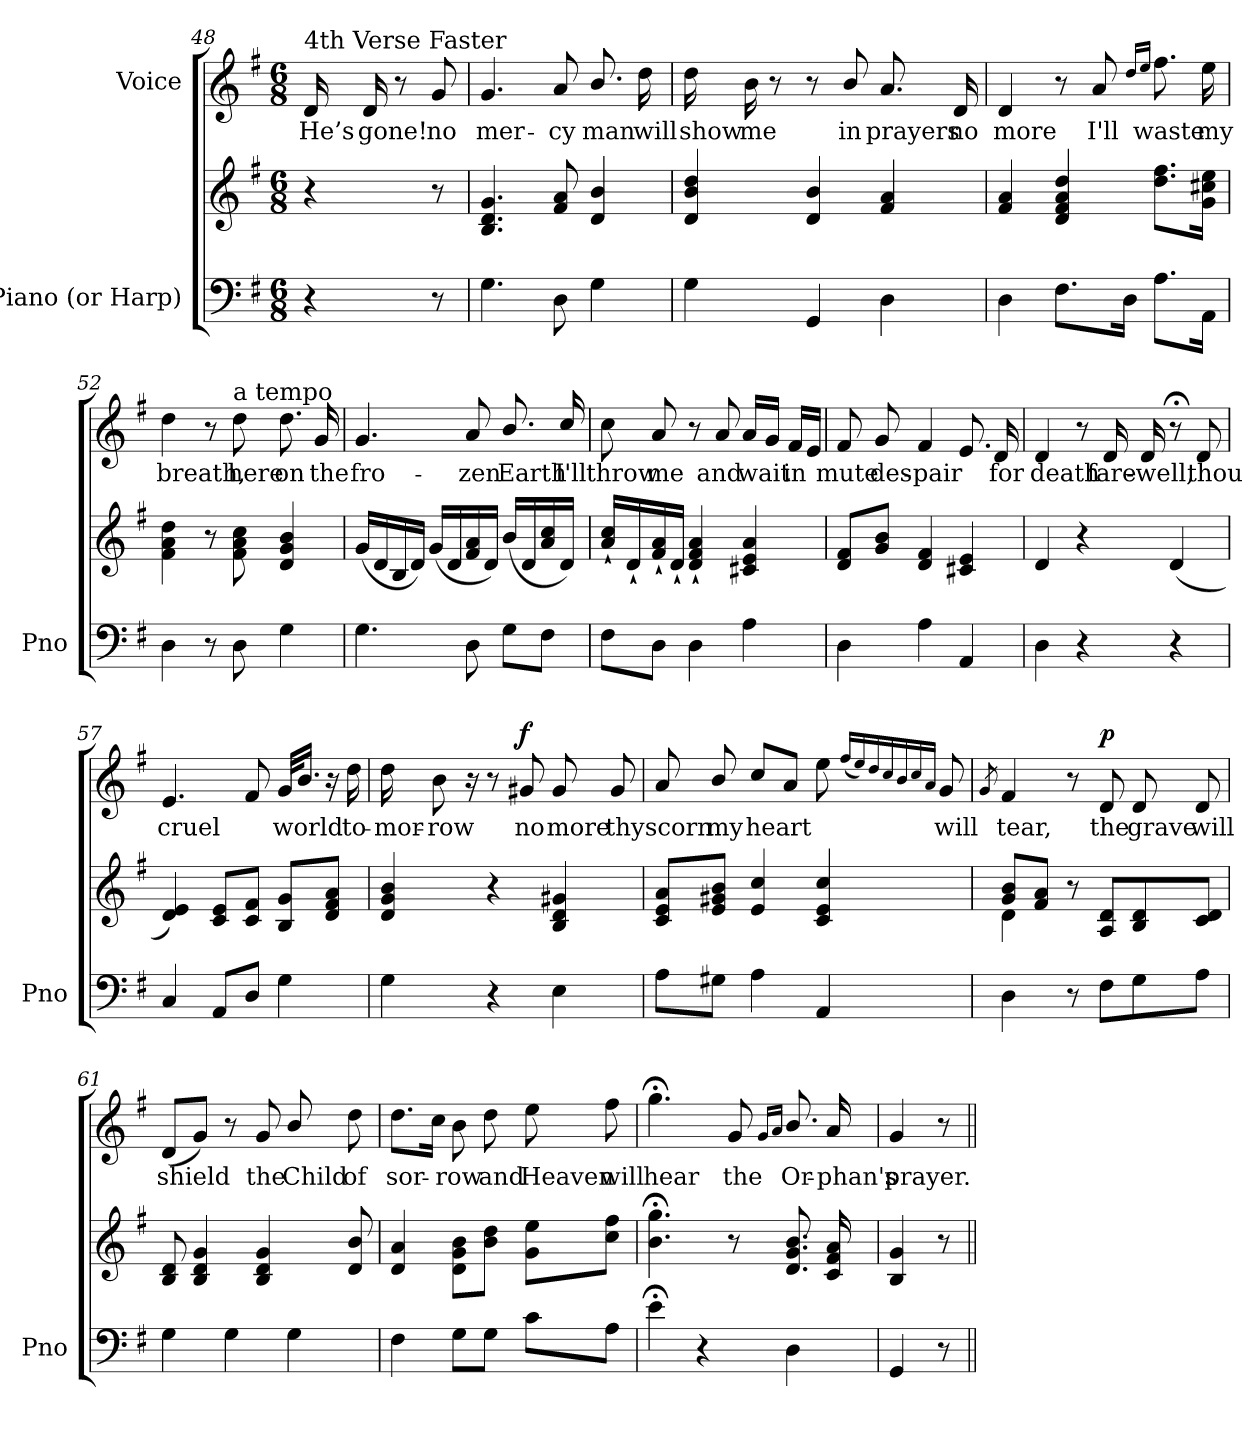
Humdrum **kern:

**kern	**kern	**kern	**text	**dynam
*part2	*part2	*part1	*part1	*part1
*staff3	*staff2	*staff1	*staff1	*staff1
*I"Piano (or Harp)	*	*I"Voice	*	*
*I'Pno	*	*	*	*
!!LO:PB:g=z
*clefF4	*clefG2	*clefG2	*	*
*k[f#]	*k[f#]	*k[f#]	*	*
*M6/8	*M6/8	*M6/8	*	*
=48X3	=48X3	=48X3	=48X3	=48X3
!	!	!LO:TX:a:t=4th Verse  Faster	!	!
!	!	!	!LO:LY:b	!
4r	4r	16d/	He’s	.
!	!	!	!LO:LY:b	!
.	.	16d/	gone!	.
.	.	8r	.	.
!	!	!	!LO:LY:b	!
8r	8r	8g/	no	.
=49	=49	=49	=49	=49
!	!	!	!LO:LY:b	!
4.G\	4.B/ 4.d/ 4.g/	4.g/	mer-	.
!	!	!	!LO:LY:b	!
8D\	8f#/ 8a/	8a/	-cy	.
!	!	!	!LO:LY:b	!
4G\	4d/ 4b/	8.b/	man	.
!	!	!	!LO:LY:b	!
.	.	16dd\	will	.
=50	=50	=50	=50	=50
!	!	!	!LO:LY:b	!
4G\	4d/ 4b/ 4dd/	16dd\	show	.
!	!	!	!LO:LY:b	!
.	.	16b\	me	.
.	.	8r	.	.
4GG/	4d/ 4b/	8r	.	.
!	!	!	!LO:LY:b	!
.	.	8b/	in	.
!	!	!	!LO:LY:b	!
4D\	4f#/ 4a/	8.a/	prayers	.
!	!	!	!LO:LY:b	!
.	.	16d/	no	.
=51	=51	=51	=51	=51
!	!	!	!LO:LY:b	!
4D\	4f#/ 4a/	4d/	more	.
8.F#\L	4d/ 4f#/ 4a/ 4dd/	8r	.	.
!	!	!	!LO:LY:b	!
.	.	8a/	I'll	.
16D\Jk	.	.	.	.
.	.	16qdd/LL	.	.
.	.	16qee/JJ	.	.
!	!	!	!LO:LY:b	!
8.A\L	8.dd\ 8.ff#\L	8.ff#\	waste	.
!	!	!	!LO:LY:b	!
16AA\Jk	16g\ 16cc#X\ 16ee\Jk	16ee\	my	.
!!LO:LB:g=z
=52	=52	=52	=52	=52
!	!	!	!LO:LY:b	!
4D\	4f#\ 4a\ 4dd\	4dd\	breath,	.
8r	8r	8r	.	.
!	!	!LO:TX:a:t=a tempo	!	!
!	!	!	!LO:LY:b	!
8D\	8f#\ 8a\ 8cc\	8dd\	here	.
!	!	!	!LO:LY:b	!
4G\	4d/ 4g/ 4b/	8.dd\	on	.
!	!	!	!LO:LY:b	!
.	.	16g/	the	.
=53	=53	=53	=53	=53
!	!	!	!LO:LY:b	!
4.G\	(16g/LL	4.g/	fro-	.
.	16d/	.	.	.
.	16B/	.	.	.
.	16d/JJ)	.	.	.
.	(16g/LL	.	.	.
.	16d/	.	.	.
!	!	!	!LO:LY:b	!
8D\	16f#/ 16a/	8a/	-zen	.
.	16d/JJ)	.	.	.
!	!	!	!LO:LY:b	!
8G\L	(16b/LL	8.b/	Earth	.
.	16d/	.	.	.
8F#\J	16a/ 16cc/	.	.	.
!	!	!	!LO:LY:b	!
.	16d/JJ)	16cc/	I'll	.
=54	=54	=54	=54	=54
!	!	!	!LO:LY:b	!
8F#\L	16a/` 16cc/`LL	8cc\	throw	.
.	16d`/	.	.	.
!	!	!	!LO:LY:b	!
8D\J	16f#/` 16a/`	8a/	me	.
.	16d`/JJ	.	.	.
4D\	4d/` 4f#/` 4a/`	8r	.	.
!	!	!	!LO:LY:b	!
.	.	8a/	and	.
!	!	!	!LO:LY:b	!
4A\	4c#X/ 4e/ 4a/	16a/LL	wait	.
.	.	16g/JJ	.	.
!	!	!	!LO:LY:b	!
.	.	16f#/LL	in	.
.	.	16e/JJ	.	.
!!LO:LB:g=z
=55	=55	=55	=55	=55
!	!	!	!LO:LY:b	!
4D\	8d/ 8f#/L	8f#/	mute	.
!	!	!	!LO:LY:b	!
.	8g/ 8b/J	8g/	des-	.
!	!	!	!LO:LY:b	!
4A\	4d/ 4f#/	4f#/	-pair	.
4AA/	4c#X/ 4e/	8.e/	.	.
!	!	!	!LO:LY:b	!
.	.	16d/	for	.
!!LO:LB:g=z
=56	=56	=56	=56	=56
!	!	!	!LO:LY:b	!
4D\	4d/	4d/	death	.
4r	4r	8r	.	.
!	!	!	!LO:LY:b	!
.	.	16d/	fare-	.
!	!	!	!LO:LY:b	!
.	.	16d/	-well,	.
4r	(4d/	8r;<	.	.
!	!	!	!LO:LY:b	!
.	.	8d/	thou	.
=57	=57	=57	=57	=57
!	!	!	!LO:LY:b	!
4C/	4d/ 4e/)	4.e/	cruel	.
8AA/L	8c/ 8e/L	.	.	.
8D/J	8c/ 8f#/J	8f#/	.	.
!	!	!	!LO:LY:b	!
4G\	8B/ 8g/L	32g/KLL	world	.
.	.	16.b/JJ	.	.
.	8d/ 8f#/ 8a/J	16r	.	.
!	!	!	!LO:LY:b	!
.	.	16dd\	to-	.
=58	=58	=58	=58	=58
!	!	!	!LO:LY:b	!
4G\	4d/ 4g/ 4b/	16dd\	-mor-	.
!	!	!	!LO:LY:b	!
.	.	8b\	-row	.
.	.	16r	.	.
4r	4r	8r	.	.
!	!	!	!LO:LY:b	!LO:DY:a
.	.	8g#X/	no	f
!	!	!	!LO:LY:b	!
4E\	4B/ 4d/ 4g#X/	8g#/	more	.
!	!	!	!LO:LY:b	!
.	.	8g#/	thy	.
=59	=59	=59	=59	=59
!	!	!	!LO:LY:b	!
8A\L	8c/ 8e/ 8a/L	8a/	scorn	.
!	!	!	!LO:LY:b	!
8G#X\J	8e/ 8g#X/ 8b/J	8b/	my	.
!	!	!	!LO:LY:b	!
4A\	4e/ 4cc/	8cc/L	heart	.
.	.	8a/J	.	.
4AA/	4c/ 4e/ 4cc/	8ee\	.	.
.	.	(>16qff#/LL	.	.
.	.	16qee/)	.	.
.	.	16qdd/	.	.
.	.	16qcc/	.	.
.	.	16qb/	.	.
.	.	16qcc/	.	.
.	.	16qa/JJ	.	.
!	!	!	!LO:LY:b	!
.	.	8g/	will	.
!!LO:PB:g=z
=60	=60	=60	=60	=60
.	.	8qg/	.	.
*	*^	*	*	*
!	!	!	!	!LO:LY:b	!
4D\	8g/ 8b/L	4d\	4f#/	tear,	.
.	8f#/ 8a/J	.	.	.	.
8r	8r	2ryy	8r	.	.
!	!	!	!	!LO:LY:b	!LO:DY:a
8F#\L	8A/ 8d/L	.	8d/	the	p
!	!	!	!	!LO:LY:b	!
8G\	8B/ 8d/	.	8d/	grave	.
!	!	!	!	!LO:LY:b	!
8A\J	8c/ 8d/J	.	8d/	will	.
*	*v	*v	*	*	*
=61	=61	=61	=61	=61
!	!	!	!LO:LY:b	!
4G\	8B/ 8d/	(8d/L	shield	.
.	4B/ 4d/ 4g/	8g/J)	.	.
4G\	.	8r	.	.
!	!	!	!LO:LY:b	!
.	4B/ 4d/ 4g/	8g/	the	.
!	!	!	!LO:LY:b	!
4G\	.	8b/	Child	.
!	!	!	!LO:LY:b	!
.	8d/ 8b/	8dd\	of	.
=62	=62	=62	=62	=62
!	!	!	!LO:LY:b	!
4F#\	4d/ 4a/	8.dd\L	sor-	.
.	.	16cc\Jk	.	.
!	!	!	!LO:LY:b	!
8G\L	8d\ 8g\ 8b\L	8b\	-row	.
!	!	!	!LO:LY:b	!
8G\J	8b\ 8dd\J	8dd\	and	.
!	!	!	!LO:LY:b	!
8c\L	8g\ 8ee\L	8ee\	Heaven	.
!	!	!	!LO:LY:b	!
8A\J	8cc\ 8ff#\J	8ff#\	will	.
=63	=63	=63	=63	=63
!	!	!	!LO:LY:b	!
4e;<\	4.b\;< 4.gg\;<	4.gg;<\	hear	.
4r	.	.	.	.
!	!	!	!LO:LY:b	!
.	8r	8g/	the	.
.	.	16qg/LL	.	.
.	.	16qa/JJ	.	.
!	!	!	!LO:LY:b	!
4D\	8.d/ 8.g/ 8.b/	8.b/	Or-	.
!	!	!	!LO:LY:b	!
.	16c/ 16f#/ 16a/	16a/	-phan's	.
=64	=64	=64	=64	=64
!	!	!	!LO:LY:b	!
4GG/	4B/ 4g/	4g/	prayer.	.
8r	8r	8r	.	.
=||	=||	=||	=||	=||
*-	*-	*-	*-	*-
